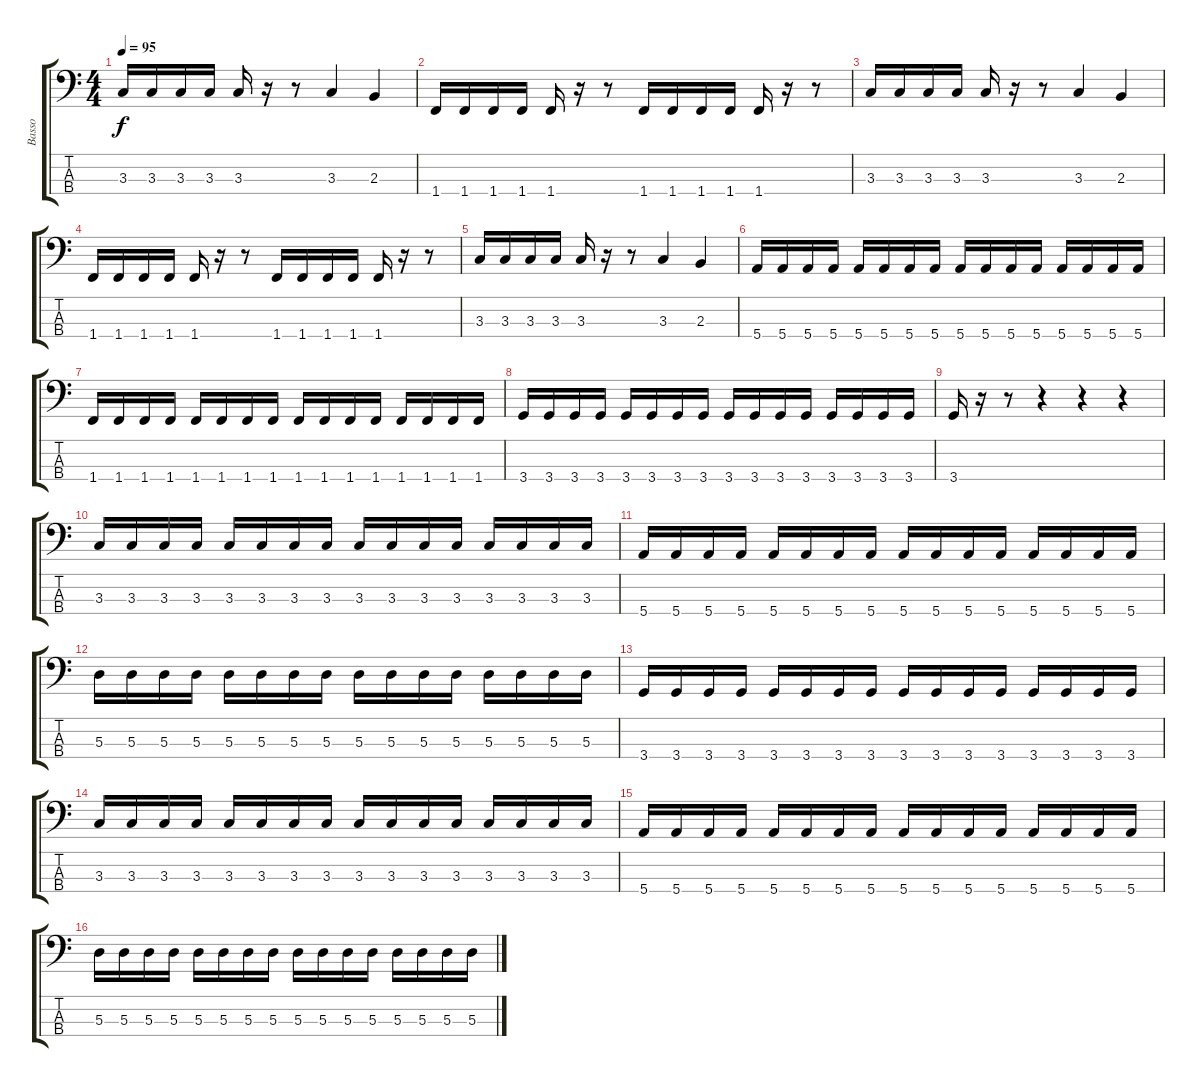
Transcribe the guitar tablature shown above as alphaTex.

\track ("Basso" "Basso") {instrument electricbassfinger}
\staff {score tabs}
\tuning (G2 D2 A1 E1) {hide}
\ts (4 4)
\tempo 95
\clef f4
\ks c
3.3.16{dy f} 3.3.16 3.3.16 3.3.16 3.3.16 r.16 r.8 3.3.4 2.3.4 |
1.4.16 1.4.16 1.4.16 1.4.16 1.4.16 r.16 r.8 1.4.16 1.4.16 1.4.16 1.4.16 1.4.16 r.16 r.8 |
3.3.16 3.3.16 3.3.16 3.3.16 3.3.16 r.16 r.8 3.3.4 2.3.4 |
1.4.16 1.4.16 1.4.16 1.4.16 1.4.16 r.16 r.8 1.4.16 1.4.16 1.4.16 1.4.16 1.4.16 r.16 r.8 |
3.3.16 3.3.16 3.3.16 3.3.16 3.3.16 r.16 r.8 3.3.4 2.3.4 |
5.4.16 5.4.16 5.4.16 5.4.16 5.4.16 5.4.16 5.4.16 5.4.16 5.4.16 5.4.16 5.4.16 5.4.16 5.4.16 5.4.16 5.4.16 5.4.16 |
1.4.16 1.4.16 1.4.16 1.4.16 1.4.16 1.4.16 1.4.16 1.4.16 1.4.16 1.4.16 1.4.16 1.4.16 1.4.16 1.4.16 1.4.16 1.4.16 |
3.4.16 3.4.16 3.4.16 3.4.16 3.4.16 3.4.16 3.4.16 3.4.16 3.4.16 3.4.16 3.4.16 3.4.16 3.4.16 3.4.16 3.4.16 3.4.16 |
3.4.16 r.16 r.8 r.4 r.4 r.4 |
3.3.16 3.3.16 3.3.16 3.3.16 3.3.16 3.3.16 3.3.16 3.3.16 3.3.16 3.3.16 3.3.16 3.3.16 3.3.16 3.3.16 3.3.16 3.3.16 |
5.4.16 5.4.16 5.4.16 5.4.16 5.4.16 5.4.16 5.4.16 5.4.16 5.4.16 5.4.16 5.4.16 5.4.16 5.4.16 5.4.16 5.4.16 5.4.16 |
5.3.16 5.3.16 5.3.16 5.3.16 5.3.16 5.3.16 5.3.16 5.3.16 5.3.16 5.3.16 5.3.16 5.3.16 5.3.16 5.3.16 5.3.16 5.3.16 |
3.4.16 3.4.16 3.4.16 3.4.16 3.4.16 3.4.16 3.4.16 3.4.16 3.4.16 3.4.16 3.4.16 3.4.16 3.4.16 3.4.16 3.4.16 3.4.16 |
3.3.16 3.3.16 3.3.16 3.3.16 3.3.16 3.3.16 3.3.16 3.3.16 3.3.16 3.3.16 3.3.16 3.3.16 3.3.16 3.3.16 3.3.16 3.3.16 |
5.4.16 5.4.16 5.4.16 5.4.16 5.4.16 5.4.16 5.4.16 5.4.16 5.4.16 5.4.16 5.4.16 5.4.16 5.4.16 5.4.16 5.4.16 5.4.16 |
5.3.16 5.3.16 5.3.16 5.3.16 5.3.16 5.3.16 5.3.16 5.3.16 5.3.16 5.3.16 5.3.16 5.3.16 5.3.16 5.3.16 5.3.16 5.3.16
